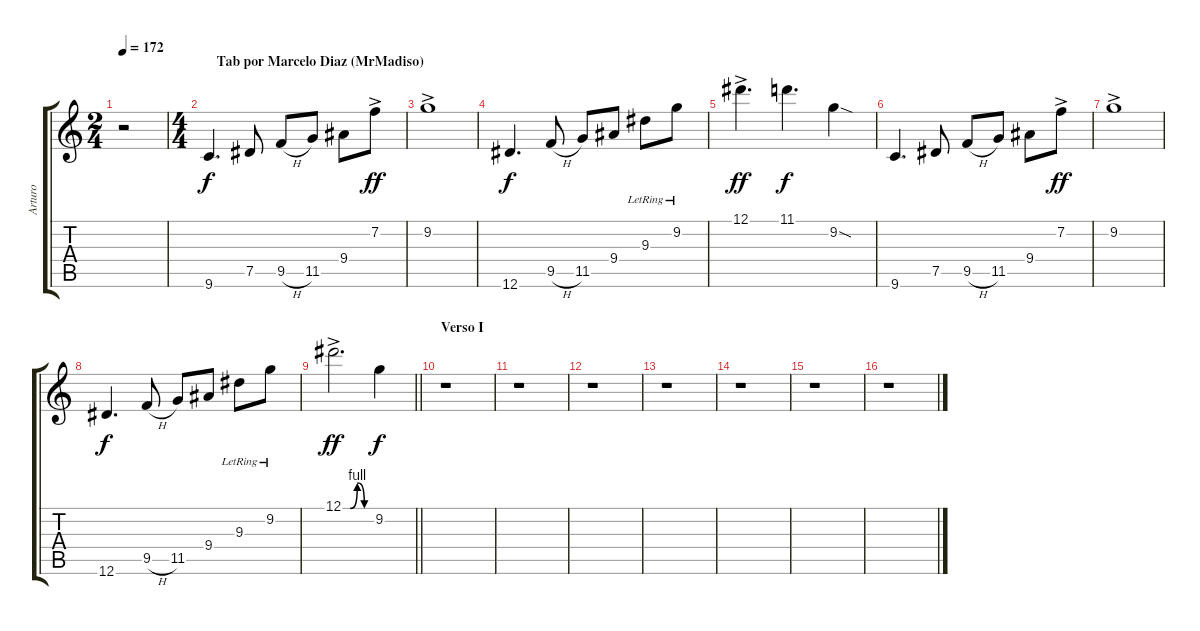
\track ("Arturo" "Arturo") {instrument electricguitarjazz}
\staff {score tabs}
\tuning (Eb4 Bb3 Gb3 Db3 Ab2 Eb2) {hide}
\ts (2 4)
\section ("" "                            Tab por Marcelo Diaz (MrMadiso)")
\tempo 172
\clef g2
\ks c
r.2{dy f instrument electricguitarjazz} |
\ts (4 4)
9.6.4{d} 7.5.8 9.5{h}.8 11.5.8 9.4.8 7.2{ac}.8{dy ff} |
9.2{ac}.1 |
12.6.4{d dy f} 9.5{h}.8 11.5.8 9.4.8 9.3{lr}.8 9.2{lr}.8 |
12.1{ac}.4{d dy ff} 11.1.4{d dy f} 9.2{sod}.4 |
9.6.4{d} 7.5.8 9.5{h}.8 11.5.8 9.4.8 7.2{ac}.8{dy ff} |
9.2{ac}.1 |
12.6.4{d dy f} 9.5{h}.8 11.5.8 9.4.8 9.3{lr}.8 9.2{lr}.8 |
\barLineRight lightlight
12.1{be (custom 0 0 15 0 30 4 45 0 60 0) ac}.2{d dy ff} 9.2.4{dy f} |
\section ("" "Verso I")
r.1 |
r.1 |
r.1 |
r.1 |
r.1 |
r.1 |
r.1
